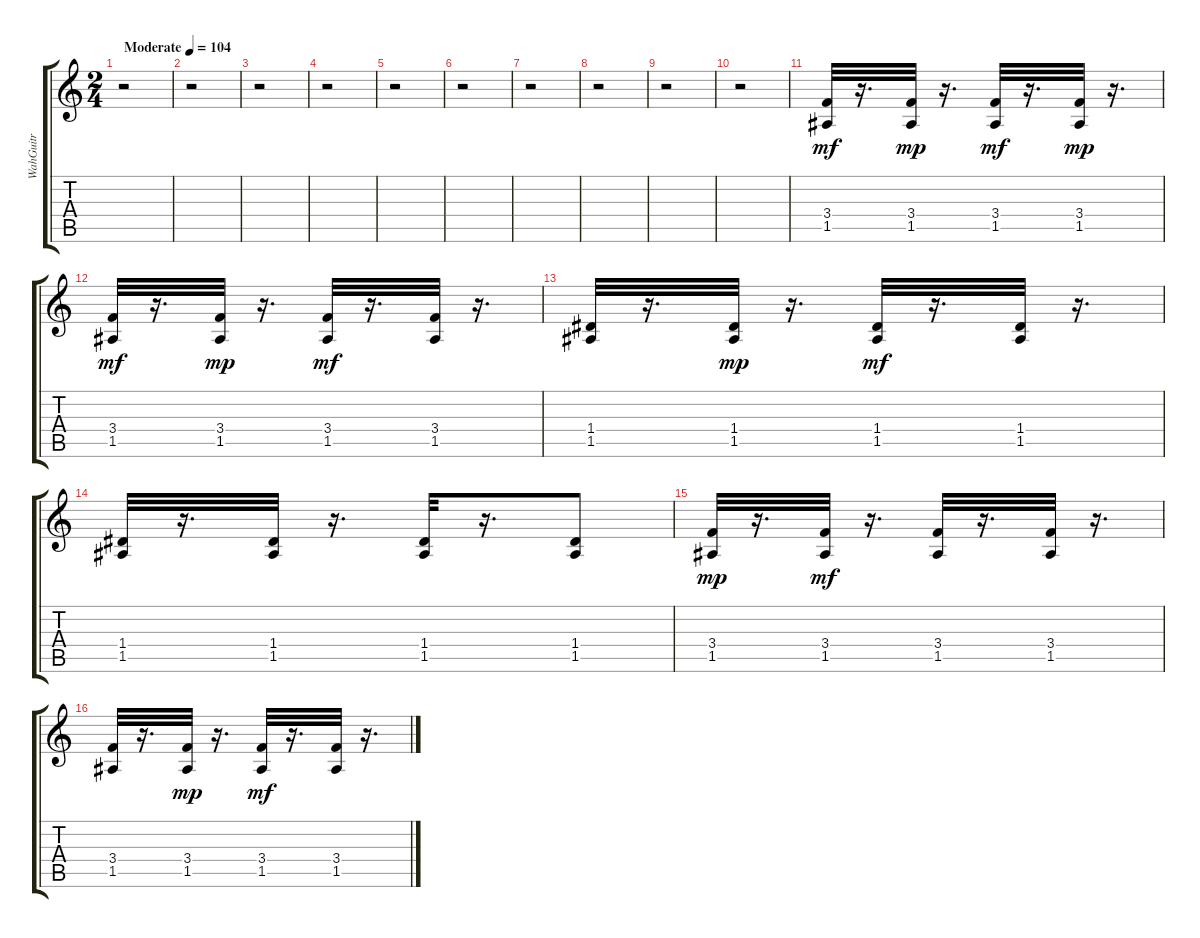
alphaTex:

\track ("WahGuitr" "WahGuitr") {instrument distortionguitar}
\staff {score tabs}
\tuning (E4 B3 G3 D3 A2 E2) {hide}
\ts (2 4)
\tempo (104 "Moderate")
\clef g2
\ks c
r.2{dy mf instrument distortionguitar} |
r.2 |
r.2 |
r.2 |
r.2 |
r.2 |
r.2 |
r.2 |
r.2 |
r.2 |
(3.4 1.5).32 r.16{d} (3.4 1.5).32{dy mp} r.16{d} (3.4 1.5).32{dy mf} r.16{d} (3.4 1.5).32{dy mp} r.16{d} |
(3.4 1.5).32{dy mf} r.16{d} (3.4 1.5).32{dy mp} r.16{d} (3.4 1.5).32{dy mf} r.16{d} (3.4 1.5).32 r.16{d} |
(1.4 1.5).32 r.16{d} (1.4 1.5).32{dy mp} r.16{d} (1.4 1.5).32{dy mf} r.16{d} (1.4 1.5).32 r.16{d} |
(1.4 1.5).32 r.16{d} (1.4 1.5).32 r.16{d} (1.4 1.5).32 r.16{d} (1.4 1.5).8 |
(3.4 1.5).32{dy mp} r.16{d} (3.4 1.5).32{dy mf} r.16{d} (3.4 1.5).32 r.16{d} (3.4 1.5).32 r.16{d} |
(3.4 1.5).32 r.16{d} (3.4 1.5).32{dy mp} r.16{d} (3.4 1.5).32{dy mf} r.16{d} (3.4 1.5).32 r.16{d}
